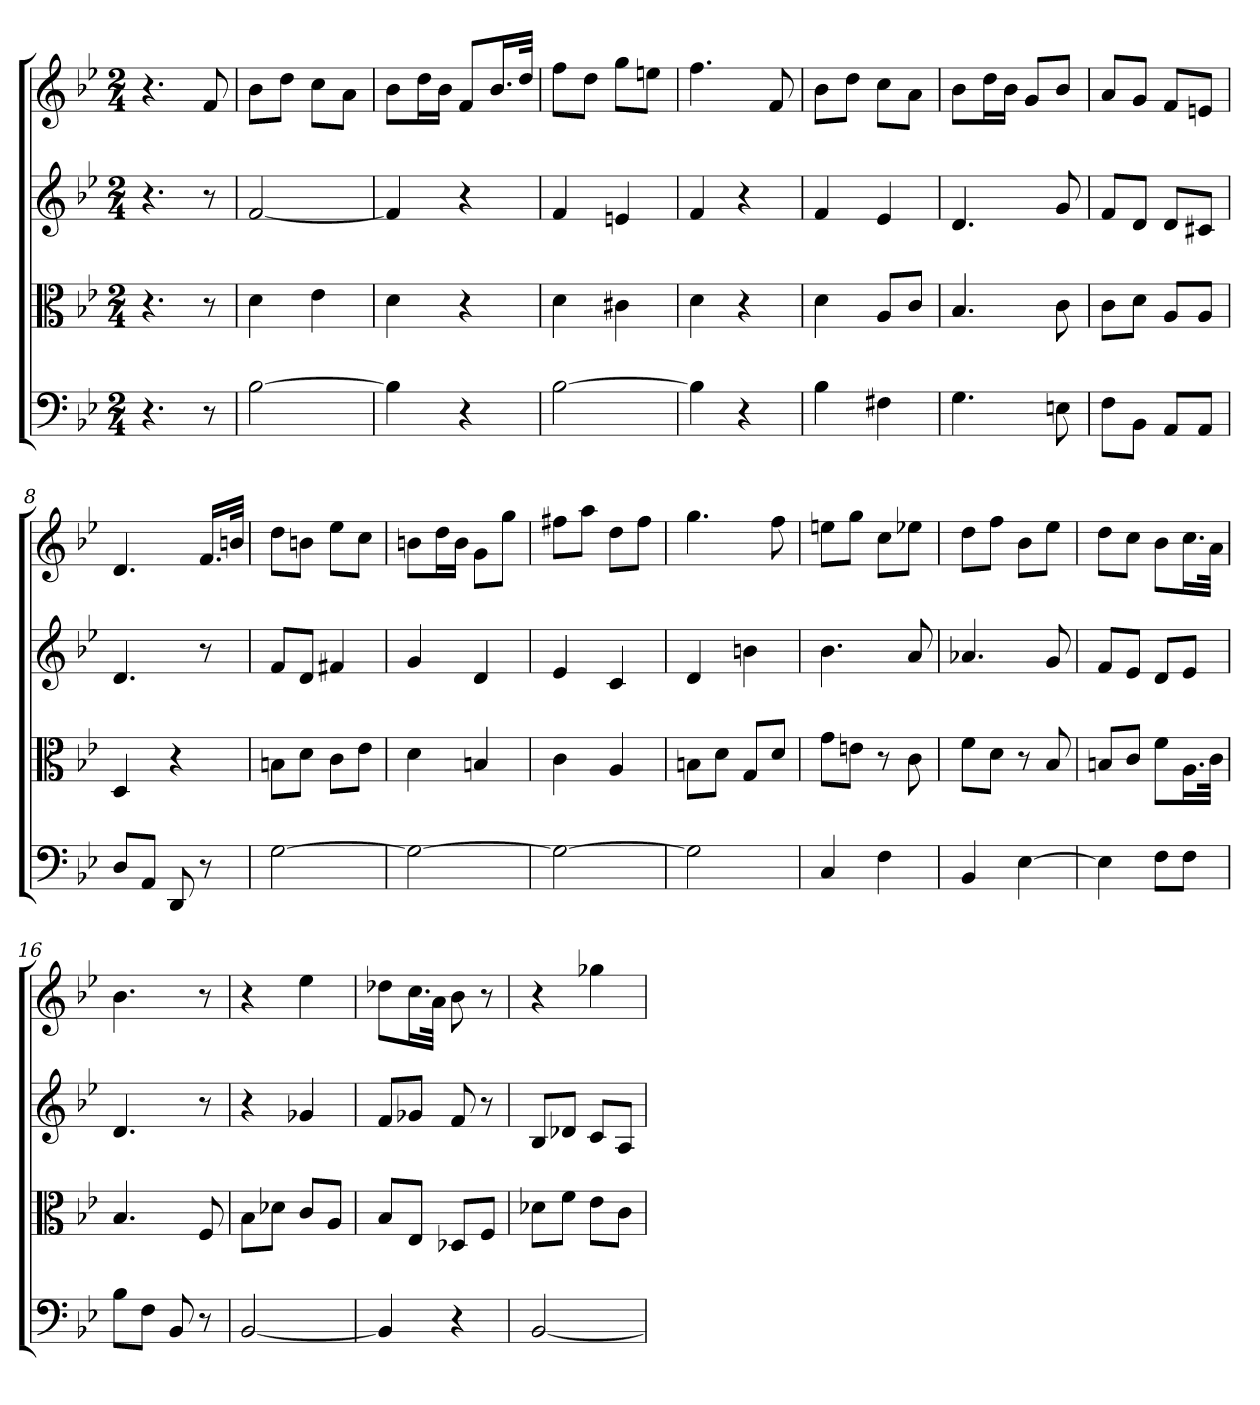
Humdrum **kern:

**kern	**kern	**kern	**kern
*part4	*part3	*part2	*part1
*staff4	*staff3	*staff2	*staff1
*clefF4	*clefC3	*	*
*k[b-e-]	*k[b-e-]	*k[b-e-]	*k[b-e-]
*B-:	*B-:	*B-:	*B-:
*M2/4	*M2/4	*M2/4	*M2/4
=	=	=	=
4.r	4.r	4.r	4.r
8r	8r	8r	8f
=1	=1	=1	=1
[2B-	4d	[2f	8b-L
.	.	.	8ddJ
.	4e-	.	8ccL
.	.	.	8aJ
=2	=2	=2	=2
4B-]	4d	4f]	8b-L
.	.	.	16ddL
.	.	.	16b-JJ
4r	4r	4r	8fL
.	.	.	16.b-L
.	.	.	32ddJJk
=3	=3	=3	=3
[2B-	4d	4f	8ffL
.	.	.	8ddJ
.	4c#X	4en	8ggL
.	.	.	8eenJ
=4	=4	=4	=4
4B-]	4d	4f	4.ff
4r	4r	4r	.
.	.	.	8f
=5	=5	=5	=5
4B-	4d	4f	8b-L
.	.	.	8ddJ
4F#X	8A/L	4e-	8ccL
.	8c/J	.	8aJ
=6	=6	=6	=6
4.G	4.B-	4.d	8b-L
.	.	.	16ddL
.	.	.	16b-JJ
.	.	.	8gL
8En	8c	8g	8b-J
=7	=7	=7	=7
8F\L	8c\L	8fL	8aL
8BB-\J	8d\J	8dJ	8gJ
8AA/L	8A/L	8dL	8fL
8AA/J	8A/J	8c#XJ	8enJ
=8	=8	=8	=8
8D/L	4D	4.d	4.d
8AA/J	.	.	.
8DD	4r	.	.
8r	.	8r	16.fLL
.	.	.	32bnJJk
=9	=9	=9	=9
[2G	8Bn\L	8fL	8ddL
.	8d\J	8dJ	8bnJ
.	8c\L	4f#X	8ee-L
.	8e-\J	.	8ccJ
=10	=10	=10	=10
2G_	4d	4g	8bnL
.	.	.	16ddL
.	.	.	16bJJ
.	4Bn	4d	8gL
.	.	.	8ggJ
=11	=11	=11	=11
2G_	4c	4e-	8ff#XL
.	.	.	8aaJ
.	4A	4c	8ddL
.	.	.	8ff#J
=12	=12	=12	=12
2G]	8Bn\L	4d	4.gg
.	8d\J	.	.
.	8G/L	4bn	.
.	8d/J	.	8ff
=13	=13	=13	=13
4C	8g\L	4.b-	8eenL
.	8en\J	.	8ggJ
4F	8r	.	8ccL
.	8c	8a	8ee-XJ
=14	=14	=14	=14
4BB-	8f\L	4.a-X	8ddL
.	8d\J	.	8ffJ
[4E-	8r	.	8b-L
.	8B-	8g	8ee-J
=15	=15	=15	=15
4E-]	8Bn/L	8fL	8ddL
.	8c/J	8e-J	8ccJ
8F\L	8f\L	8dL	8b-L
8F\J	16.A\L	8e-J	16.ccL
.	32c\JJk	.	32aJJk
=16	=16	=16	=16
8B-\L	4.B-	4.d	4.b-
8F\J	.	.	.
8BB-	.	.	.
8r	8F	8r	8r
=17	=17	=17	=17
[2BB-	8B-\L	4r	4r
.	8d-X\J	.	.
.	8c/L	4g-X	4ee-
.	8A/J	.	.
=18	=18	=18	=18
4BB-]	8B-/L	8fL	8dd-XL
.	8E-/J	8g-XJ	16.ccL
.	.	.	32aJJk
4r	8D-X/L	8f	8b-
.	8F/J	8r	8r
=19	=19	=19	=19
[2BB-	8d-X\L	8B-L	4r
.	8f\J	8d-XJ	.
.	8e-\L	8cL	4gg-X
.	8c\J	8AJ	.
=	=	=	=
*-	*-	*-	*-
